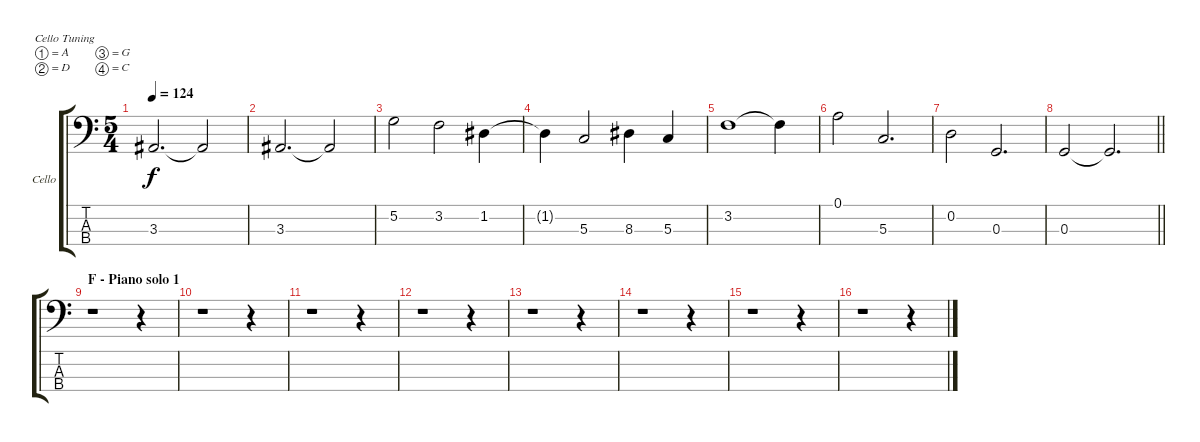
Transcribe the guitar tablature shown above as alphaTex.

\bracketExtendMode groupsimilarinstruments
\firstSystemTrackNameOrientation horizontal
\otherSystemsTrackNameOrientation horizontal
\track ("Cello" "Cello") {instrument cello}
\staff {score tabs}
\tuning (A3 D3 G2 C2)
\ts (5 4)
\tempo 124
\clef f4
\scale
0.333333
\ks aminor
3.3.2{d dy f} 3.3{t}.2 |
\scale
0.333333 3.3.2{d} 3.3{t}.2 |
\scale
0.333333 5.2.2 3.2.2 1.2.4 |
\scale
0.333333 1.2{t}.4 5.3.2 8.3.4 5.3.4 |
\scale
0.333333 3.2.1 3.2{t}.4 |
\scale
0.333333 0.1.2 5.3.2{d} |
\scale
0.333333 0.2.2 0.3.2{d} |
\scale
0.333333
\barLineRight lightlight
0.3.2 0.3{t}.2{d} |
\section ("" "F - Piano solo 1")
\scale
0.333333 r.1 r.4 |
\scale
0.333333 r.1 r.4 |
\scale
0.333333 r.1 r.4 |
\scale
0.333333 r.1 r.4 |
\scale
0.333333 r.1 r.4 |
\scale
0.333333 r.1 r.4 |
\scale
0.333333 r.1 r.4 |
\scale
0.333333 r.1 r.4
